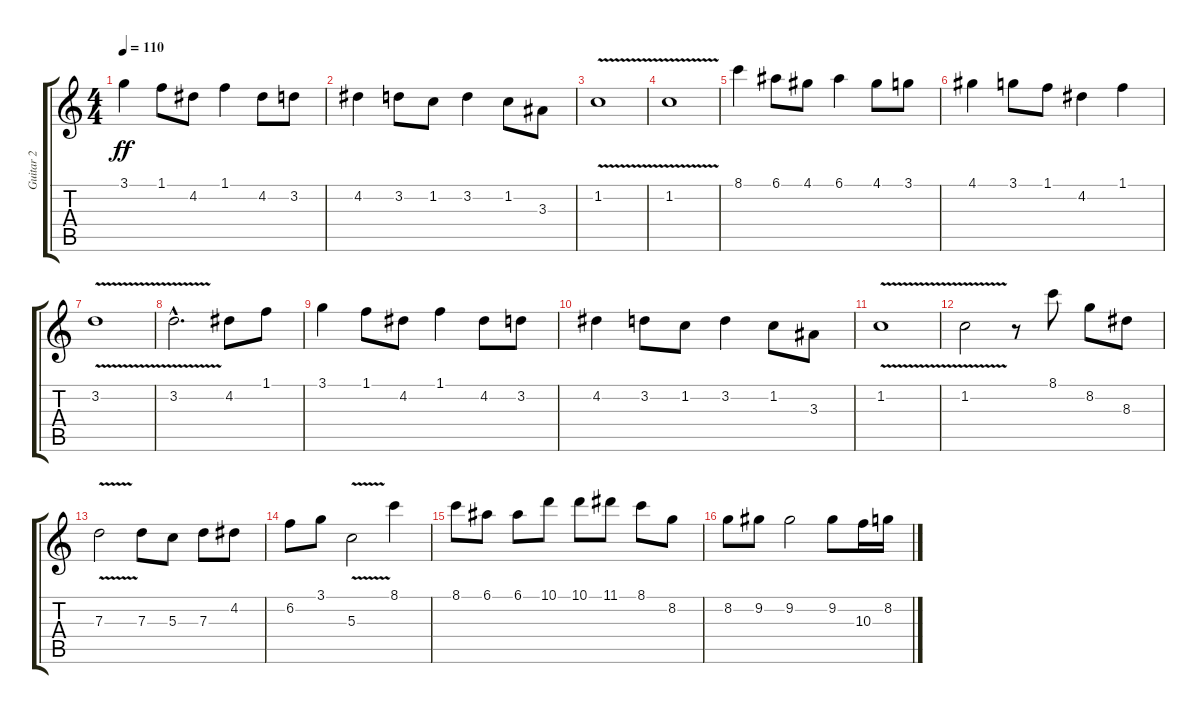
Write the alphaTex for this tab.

\track ("Guitar 2" "Guitar 2") {instrument acousticguitarsteel}
\staff {score tabs}
\tuning (E4 B3 G3 D3 A2 E2) {hide}
\ts (4 4)
\tempo 110
\clef g2
\ks c
3.1.4{dy ff instrument acousticguitarsteel} 1.1.8 4.2.8 1.1.4 4.2.8 3.2.8 |
4.2.4 3.2.8 1.2.8 3.2.4 1.2.8 3.3.8 |
1.2{v}.1 |
1.2{v}.1 |
8.1.4 6.1.8 4.1.8 6.1.4 4.1.8 3.1.8 |
4.1.4 3.1.8 1.1.8 4.2.4 1.1.4 |
3.2{v}.1 |
3.2{v hac}.2{d} 4.2.8 1.1.8 |
3.1.4 1.1.8 4.2.8 1.1.4 4.2.8 3.2.8 |
4.2.4 3.2.8 1.2.8 3.2.4 1.2.8 3.3.8 |
1.2{v}.1 |
1.2{v}.2 r.8 8.1.8 8.2.8 8.3.8 |
7.3{v}.2 7.3.8 5.3.8 7.3.8 4.2.8 |
6.2.8 3.1.8 5.3{v}.2 8.1.4 |
8.1.8 6.1.8 6.1.8 10.1.8 10.1.8 11.1.8 8.1.8 8.2.8 |
8.2.8 9.2.8 9.2.2 9.2.8 10.3.16 8.2.16
